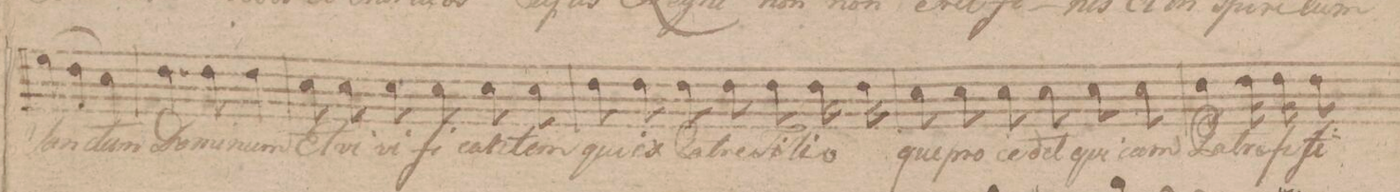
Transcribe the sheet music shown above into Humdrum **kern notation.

**kern	**text
*I"Tenore	*
*clefC4	*
*k[f#c#]	*
*met(c|)	*
*M3/4	*
(4d\	San-
4c#\	.
4B\)	-ctum
=186	=186
4.c#\	Do-
8c#\	-mi-
4c#\	-num
=187	=187
8B\	Et
8B\	vi-
8B\	-vi-
8B\	-fi-
8B\	-can-
8B\	-tem
=188	=188
8c#\	qui
8c#\	ex
8c#\	Pat-
8c#\	-re
8c#\	Fi-
16c#\	-li-
16c#\	-o-
=189	=189
8B\	-que
8B\	pro-
8B\	-ce-
8B\	-dit
8B\	qui
8B\	cum
=190	=190
8c#\	Pat-
16c#\	-re
16c#\	et
8c#\	fi-
*-	*-
